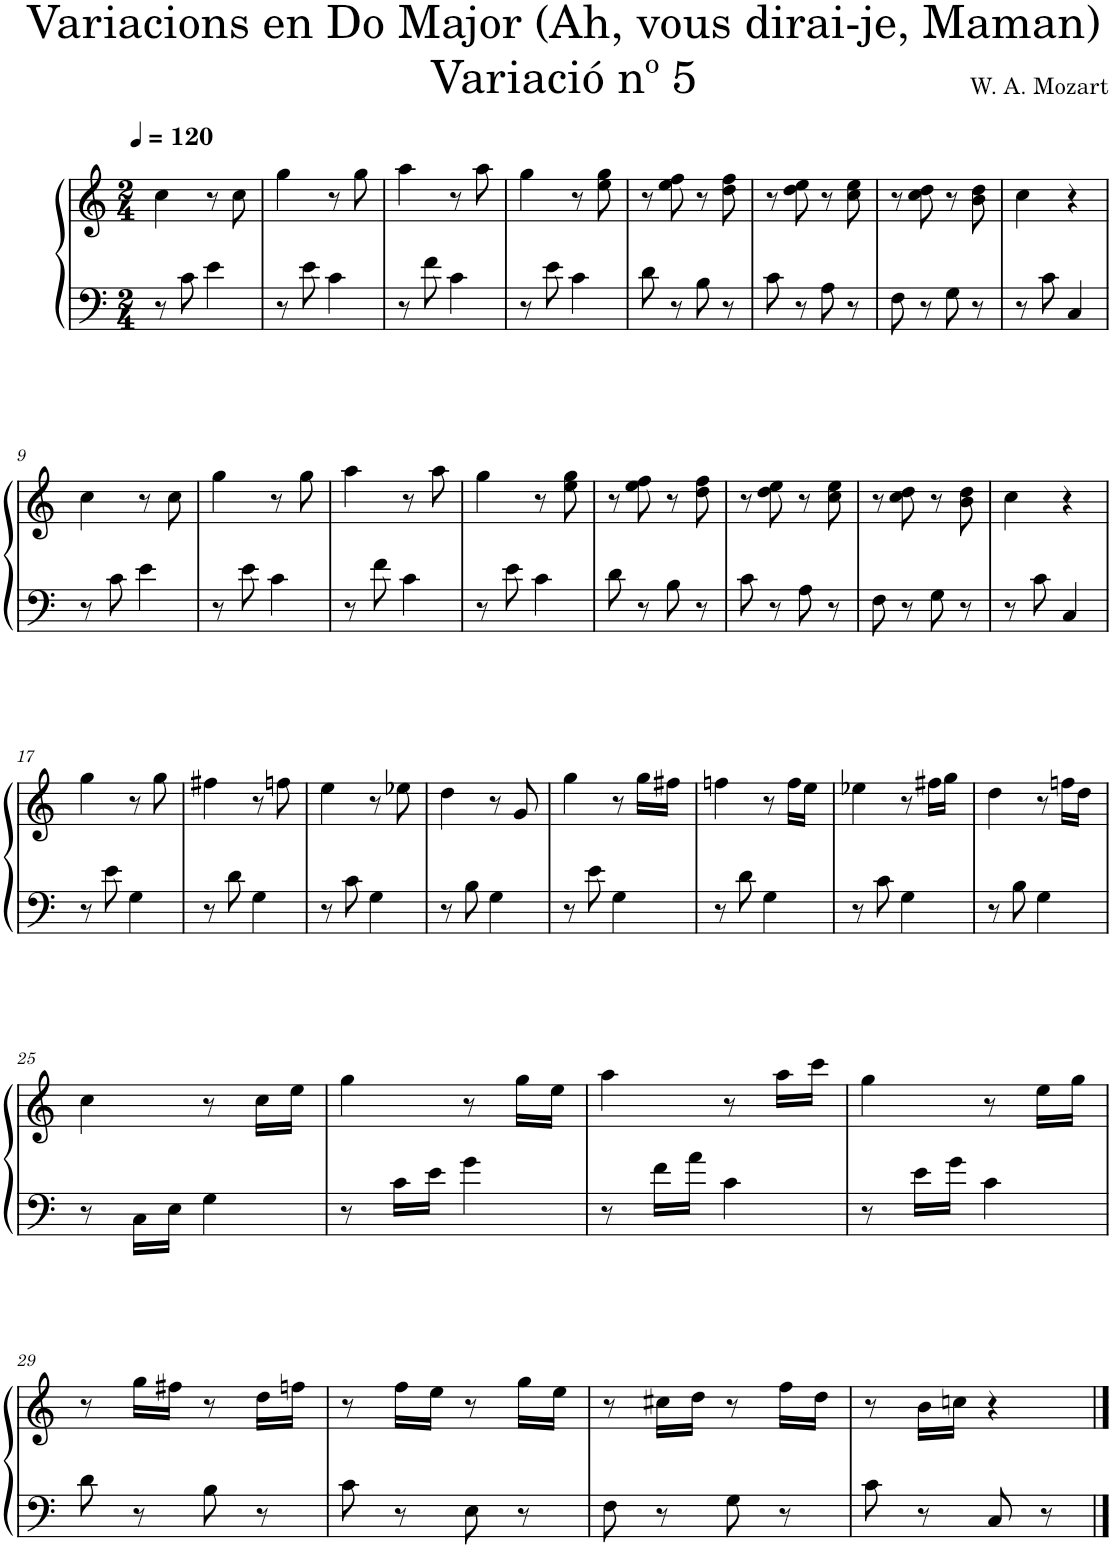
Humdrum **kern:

**kern	**kern
*part1	*part1
*staff2	*staff1
*I"Piano	*
*I'Pno.	*
*clefF4	*clefG2
*k[]	*k[]
*M2/4	*M2/4
*MM120	*MM120
=1	=1
8r	4cc\
8c\	.
4e\	8r
.	8cc\
=2	=2
8r	4gg\
8e\	.
4c\	8r
.	8gg\
=3	=3
8r	4aa\
8f\	.
4c\	8r
.	8aa\
=4	=4
8r	4gg\
8e\	.
4c\	8r
.	8ee\ 8gg\
=5	=5
8d\	8r
8r	8ee\ 8ff\
8B\	8r
8r	8dd\ 8ff\
=6	=6
8c\	8r
8r	8dd\ 8ee\
8A\	8r
8r	8cc\ 8ee\
=7	=7
8F\	8r
8r	8cc\ 8dd\
8G\	8r
8r	8b\ 8dd\
=8	=8
8r	4cc\
8c\	.
4C/	4r
!!LO:LB:g=z
=9	=9
8r	4cc\
8c\	.
4e\	8r
.	8cc\
=10	=10
8r	4gg\
8e\	.
4c\	8r
.	8gg\
=11	=11
8r	4aa\
8f\	.
4c\	8r
.	8aa\
=12	=12
8r	4gg\
8e\	.
4c\	8r
.	8ee\ 8gg\
=13	=13
8d\	8r
8r	8ee\ 8ff\
8B\	8r
8r	8dd\ 8ff\
=14	=14
8c\	8r
8r	8dd\ 8ee\
8A\	8r
8r	8cc\ 8ee\
=15	=15
8F\	8r
8r	8cc\ 8dd\
8G\	8r
8r	8b\ 8dd\
=16	=16
8r	4cc\
8c\	.
4C/	4r
!!LO:LB:g=z
=17	=17
8r	4gg\
8e\	.
4G\	8r
.	8gg\
=18	=18
8r	4ff#X\
8d\	.
4G\	8r
.	8ffn\
=19	=19
8r	4ee\
8c\	.
4G\	8r
.	8ee-X\
=20	=20
8r	4dd\
8B\	.
4G\	8r
.	8g/
=21	=21
8r	4gg\
8e\	.
4G\	8r
.	16gg\LL
.	16ff#X\JJ
=22	=22
8r	4ffn\
8d\	.
4G\	8r
.	16ff\LL
.	16ee\JJ
=23	=23
8r	4ee-X\
8c\	.
4G\	8r
.	16ff#X\LL
.	16gg\JJ
=24	=24
8r	4dd\
8B\	.
4G\	8r
.	16ffn\LL
.	16dd\JJ
!!LO:LB:g=z
=25	=25
8r	4cc\
16C\LL	.
16E\JJ	.
4G\	8r
.	16cc\LL
.	16ee\JJ
=26	=26
8r	4gg\
16c\LL	.
16e\JJ	.
4g\	8r
.	16gg\LL
.	16ee\JJ
=27	=27
8r	4aa\
16f\LL	.
16a\JJ	.
4c\	8r
.	16aa\LL
.	16ccc\JJ
=28	=28
8r	4gg\
16e\LL	.
16g\JJ	.
4c\	8r
.	16ee\LL
.	16gg\JJ
!!LO:LB:g=z
=29	=29
8d\	8r
8r	16gg\LL
.	16ff#X\JJ
8B\	8r
8r	16dd\LL
.	16ffn\JJ
=30	=30
8c\	8r
8r	16ff\LL
.	16ee\JJ
8E\	8r
8r	16gg\LL
.	16ee\JJ
=31	=31
8F\	8r
8r	16cc#X\LL
.	16dd\JJ
8G\	8r
8r	16ff\LL
.	16dd\JJ
=32	=32
8c\	8r
8r	16b\LL
.	16ccn\JJ
8C/	4r
8r	.
==	==
*-	*-
